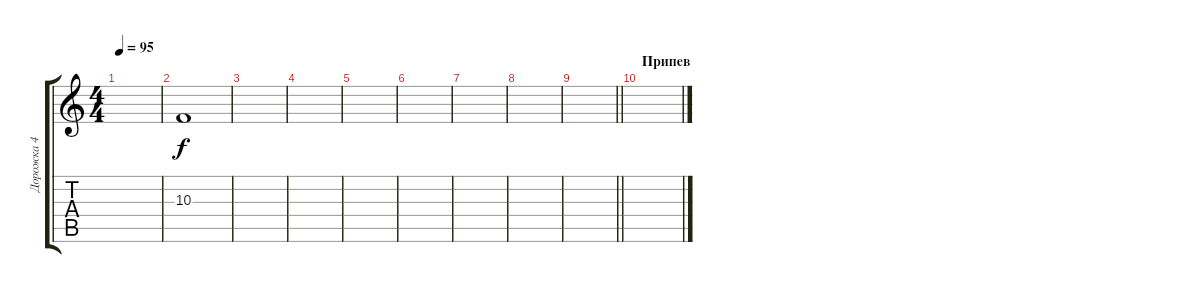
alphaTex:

\track ("Дорожка 4" "Дорожка 4") {instrument stringensemble1}
\staff {score tabs}
\tuning (E4 B3 G3 D3 A2 E2) {hide}
\ts (4 4)
\tempo 95
\clef g2
\ks c
|
10.3.1{volume 0} |
|
|
|
|
|
|
\barLineRight lightlight
|
\section ("" "Припев ")
